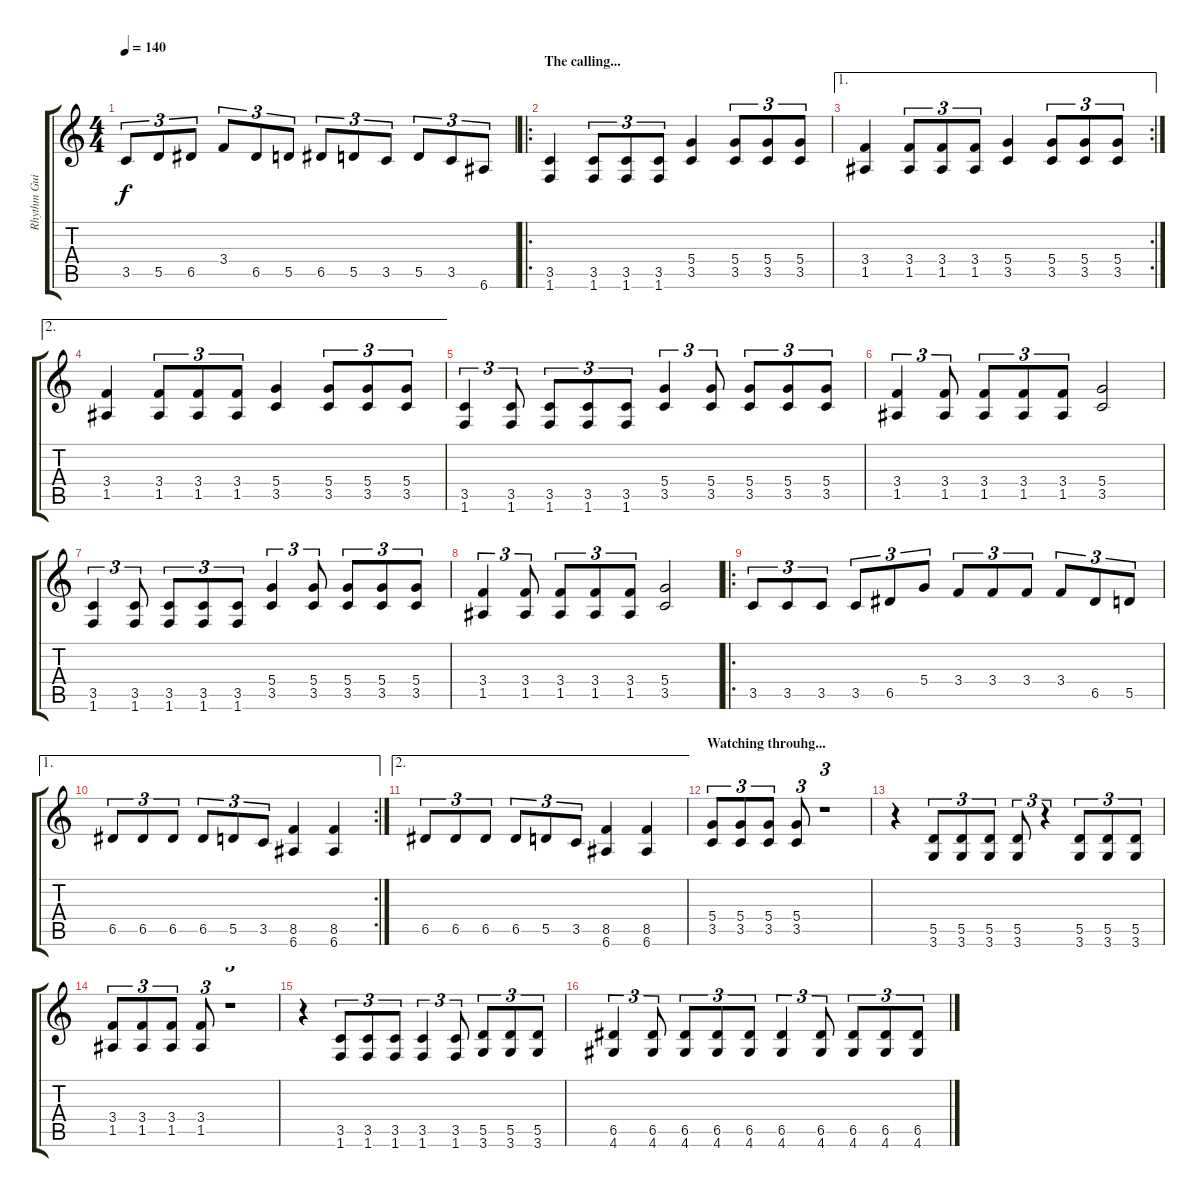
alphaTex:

\track ("Rhythm Guitar" "Rhythm Gui") {instrument distortionguitar}
\staff {score tabs}
\tuning (E4 B3 G3 D3 A2 E2) {hide}
\ts (4 4)
\tempo 140
\clef g2
\ks c
3.5.8{tu (3 2) dy f} 5.5.8{tu (3 2)} 6.5.8{tu (3 2)} 3.4.8{tu (3 2)} 6.5.8{tu (3 2)} 5.5.8{tu (3 2)} 6.5.8{tu (3 2)} 5.5.8{tu (3 2)} 3.5.8{tu (3 2)} 5.5.8{tu (3 2)} 3.5.8{tu (3 2)} 6.6.8{tu (3 2)} |
\ro
\section ("" "The calling...")
(3.5 1.6).4 (3.5 1.6).8{tu (3 2)} (3.5 1.6).8{tu (3 2)} (3.5 1.6).8{tu (3 2)} (5.4 3.5).4 (5.4 3.5).8{tu (3 2)} (5.4 3.5).8{tu (3 2)} (5.4 3.5).8{tu (3 2)} |
\ae 1
\rc 2
(3.4 1.5).4 (3.4 1.5).8{tu (3 2)} (3.4 1.5).8{tu (3 2)} (3.4 1.5).8{tu (3 2)} (5.4 3.5).4 (5.4 3.5).8{tu (3 2)} (5.4 3.5).8{tu (3 2)} (5.4 3.5).8{tu (3 2)} |
\ae 2
(3.4 1.5).4 (3.4 1.5).8{tu (3 2)} (3.4 1.5).8{tu (3 2)} (3.4 1.5).8{tu (3 2)} (5.4 3.5).4 (5.4 3.5).8{tu (3 2)} (5.4 3.5).8{tu (3 2)} (5.4 3.5).8{tu (3 2)} |
(3.5 1.6).4{tu (3 2)} (3.5 1.6).8{tu (3 2)} (3.5 1.6).8{tu (3 2)} (3.5 1.6).8{tu (3 2)} (3.5 1.6).8{tu (3 2)} (5.4 3.5).4{tu (3 2)} (5.4 3.5).8{tu (3 2)} (5.4 3.5).8{tu (3 2)} (5.4 3.5).8{tu (3 2)} (5.4 3.5).8{tu (3 2)} |
(3.4 1.5).4{tu (3 2)} (3.4 1.5).8{tu (3 2)} (3.4 1.5).8{tu (3 2)} (3.4 1.5).8{tu (3 2)} (3.4 1.5).8{tu (3 2)} (5.4 3.5).2 |
(3.5 1.6).4{tu (3 2)} (3.5 1.6).8{tu (3 2)} (3.5 1.6).8{tu (3 2)} (3.5 1.6).8{tu (3 2)} (3.5 1.6).8{tu (3 2)} (5.4 3.5).4{tu (3 2)} (5.4 3.5).8{tu (3 2)} (5.4 3.5).8{tu (3 2)} (5.4 3.5).8{tu (3 2)} (5.4 3.5).8{tu (3 2)} |
(3.4 1.5).4{tu (3 2)} (3.4 1.5).8{tu (3 2)} (3.4 1.5).8{tu (3 2)} (3.4 1.5).8{tu (3 2)} (3.4 1.5).8{tu (3 2)} (5.4 3.5).2 |
\ro
3.5.8{tu (3 2)} 3.5.8{tu (3 2)} 3.5.8{tu (3 2)} 3.5.8{tu (3 2)} 6.5.8{tu (3 2)} 5.4.8{tu (3 2)} 3.4.8{tu (3 2)} 3.4.8{tu (3 2)} 3.4.8{tu (3 2)} 3.4.8{tu (3 2)} 6.5.8{tu (3 2)} 5.5.8{tu (3 2)} |
\ae 1
\rc 2
6.5.8{tu (3 2)} 6.5.8{tu (3 2)} 6.5.8{tu (3 2)} 6.5.8{tu (3 2)} 5.5.8{tu (3 2)} 3.5.8{tu (3 2)} (8.5 6.6).4 (8.5 6.6).4 |
\ae 2
6.5.8{tu (3 2)} 6.5.8{tu (3 2)} 6.5.8{tu (3 2)} 6.5.8{tu (3 2)} 5.5.8{tu (3 2)} 3.5.8{tu (3 2)} (8.5 6.6).4 (8.5 6.6).4 |
\section ("" "Watching throuhg...")
(5.4 3.5).8{tu (3 2)} (5.4 3.5).8{tu (3 2)} (5.4 3.5).8{tu (3 2)} (5.4 3.5).8{tu (3 2)} r.1{tu (3 2)} |
r.4 (5.5 3.6).8{tu (3 2)} (5.5 3.6).8{tu (3 2)} (5.5 3.6).8{tu (3 2)} (5.5 3.6).8{tu (3 2)} r.4{tu (3 2)} (5.5 3.6).8{tu (3 2)} (5.5 3.6).8{tu (3 2)} (5.5 3.6).8{tu (3 2)} |
(3.4 1.5).8{tu (3 2)} (3.4 1.5).8{tu (3 2)} (3.4 1.5).8{tu (3 2)} (3.4 1.5).8{tu (3 2)} r.1{tu (3 2)} |
r.4 (3.5 1.6).8{tu (3 2)} (3.5 1.6).8{tu (3 2)} (3.5 1.6).8{tu (3 2)} (3.5 1.6).4{tu (3 2)} (3.5 1.6).8{tu (3 2)} (5.5 3.6).8{tu (3 2)} (5.5 3.6).8{tu (3 2)} (5.5 3.6).8{tu (3 2)} |
(6.5 4.6).4{tu (3 2)} (6.5 4.6).8{tu (3 2)} (6.5 4.6).8{tu (3 2)} (6.5 4.6).8{tu (3 2)} (6.5 4.6).8{tu (3 2)} (6.5 4.6).4{tu (3 2)} (6.5 4.6).8{tu (3 2)} (6.5 4.6).8{tu (3 2)} (6.5 4.6).8{tu (3 2)} (6.5 4.6).8{tu (3 2)}
